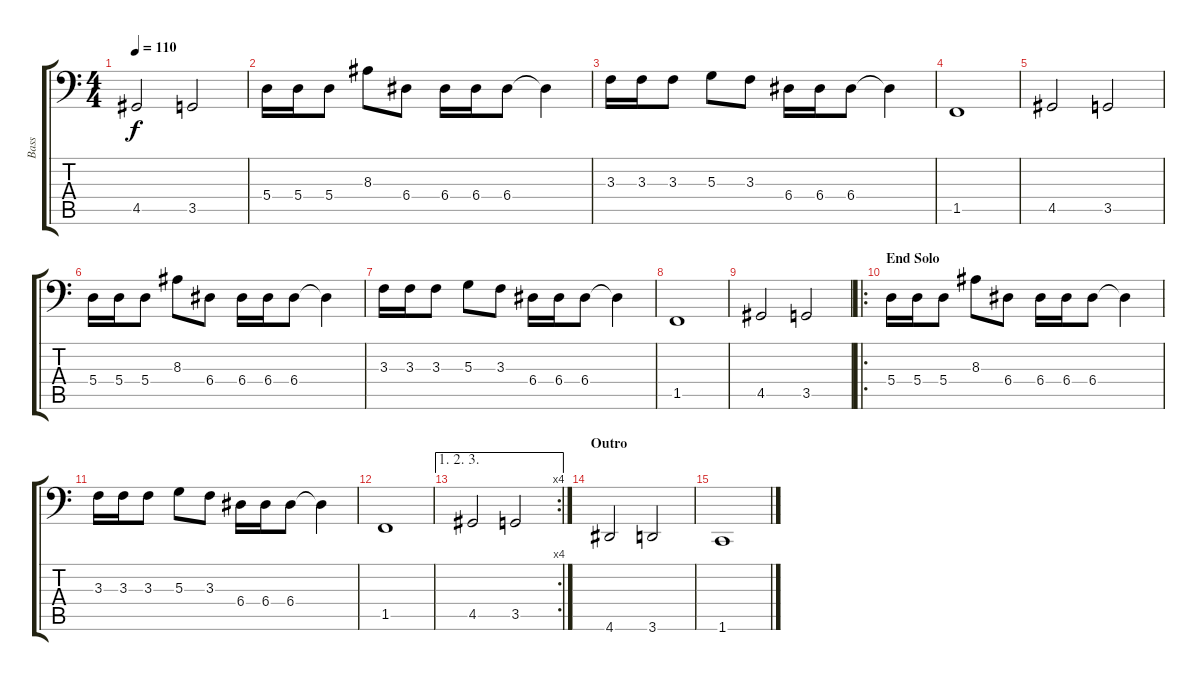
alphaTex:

\track ("Bass" "Bass") {instrument electricbassfinger}
\staff {score tabs}
\tuning (C3 G2 D2 A1 E1 B0) {hide}
\ts (4 4)
\tempo 110
\clef f4
\ks c
4.5.2{dy f} 3.5.2 |
5.4.16 5.4.16 5.4.8 8.3.8 6.4.8 6.4.16 6.4.16 6.4.8 6.4{t}.4 |
3.3.16 3.3.16 3.3.8 5.3.8 3.3.8 6.4.16 6.4.16 6.4.8 6.4{t}.4 |
1.5.1 |
4.5.2 3.5.2 |
5.4.16 5.4.16 5.4.8 8.3.8 6.4.8 6.4.16 6.4.16 6.4.8 6.4{t}.4 |
3.3.16 3.3.16 3.3.8 5.3.8 3.3.8 6.4.16 6.4.16 6.4.8 6.4{t}.4 |
1.5.1 |
4.5.2 3.5.2 |
\ro
\section ("" "End Solo")
5.4.16 5.4.16 5.4.8 8.3.8 6.4.8 6.4.16 6.4.16 6.4.8 6.4{t}.4 |
3.3.16 3.3.16 3.3.8 5.3.8 3.3.8 6.4.16 6.4.16 6.4.8 6.4{t}.4 |
1.5.1 |
\ae (1 2 3)
\rc 4
4.5.2 3.5.2 |
\section ("" "Outro")
4.6.2 3.6.2 |
1.6.1
